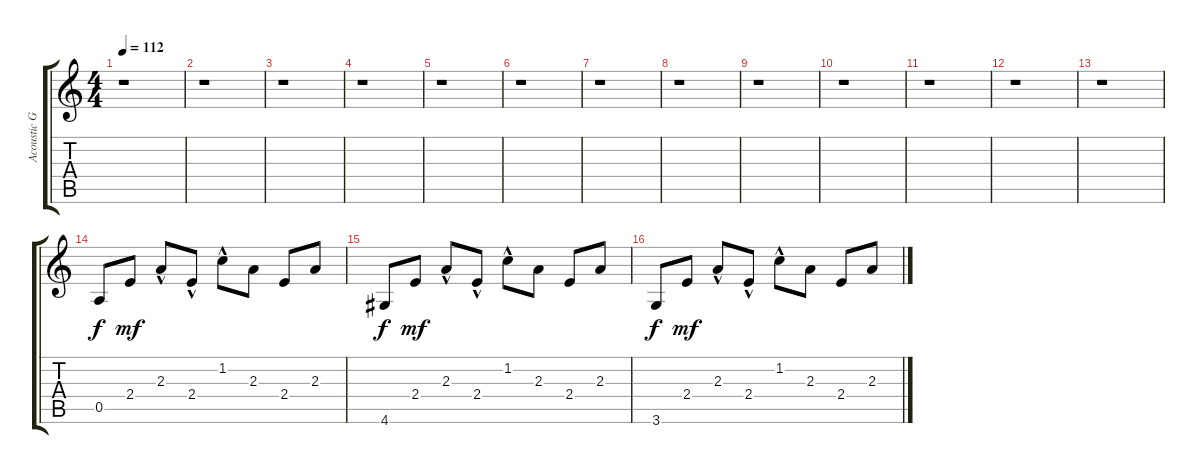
\track ("Acoustic Guitars" "Acoustic G") {instrument acousticguitarnylon}
\staff {score tabs}
\tuning (E4 B3 G3 D3 A2 E2) {hide}
\ts (4 4)
\tempo 112
\clef g2
\ks c
r.1{dy mf} |
r.1 |
r.1 |
r.1 |
r.1 |
r.1 |
r.1 |
r.1 |
r.1 |
r.1 |
r.1 |
r.1 |
r.1 |
0.5.8{dy f volume 14 instrument acousticguitarnylon} 2.4.8{dy mf} 2.3{hac}.8 2.4{hac}.8 1.2{hac}.8 2.3.8 2.4.8 2.3.8 |
4.6.8{dy f} 2.4.8{dy mf} 2.3{hac}.8 2.4{hac}.8 1.2{hac}.8 2.3.8 2.4.8 2.3.8 |
3.6.8{dy f} 2.4.8{dy mf} 2.3{hac}.8 2.4{hac}.8 1.2{hac}.8 2.3.8 2.4.8 2.3.8
